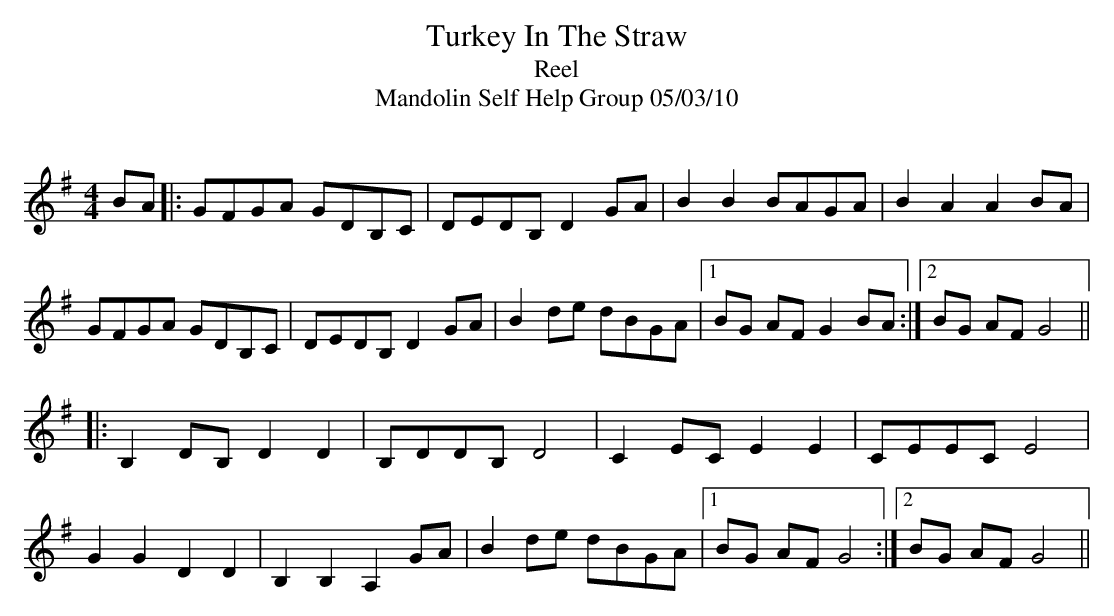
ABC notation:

X:1
T:Turkey In The Straw
T:Reel
T:Mandolin Self Help Group 05/03/10
Q:160
M:4/4
L:1/8
K:G
BA |: GFGA GDB,C | DEDB, D2 GA | B2 B2 BAGA | B2 A2 A2 BA |
GFGA GDB,C | DEDB, D2 GA | B2 de dBGA |1 BG AF G2 BA :|2 BG AF G4 ||
|: B,2 DB, D2 D2 | B,DDB, D4 | C2 EC E2 E2 | CEEC E4 |
G2 G2 D2 D2 | B,2 B,2 A,2 GA | B2 de dBGA |1 BG AF G4 :|2 BG AF G4 ||
